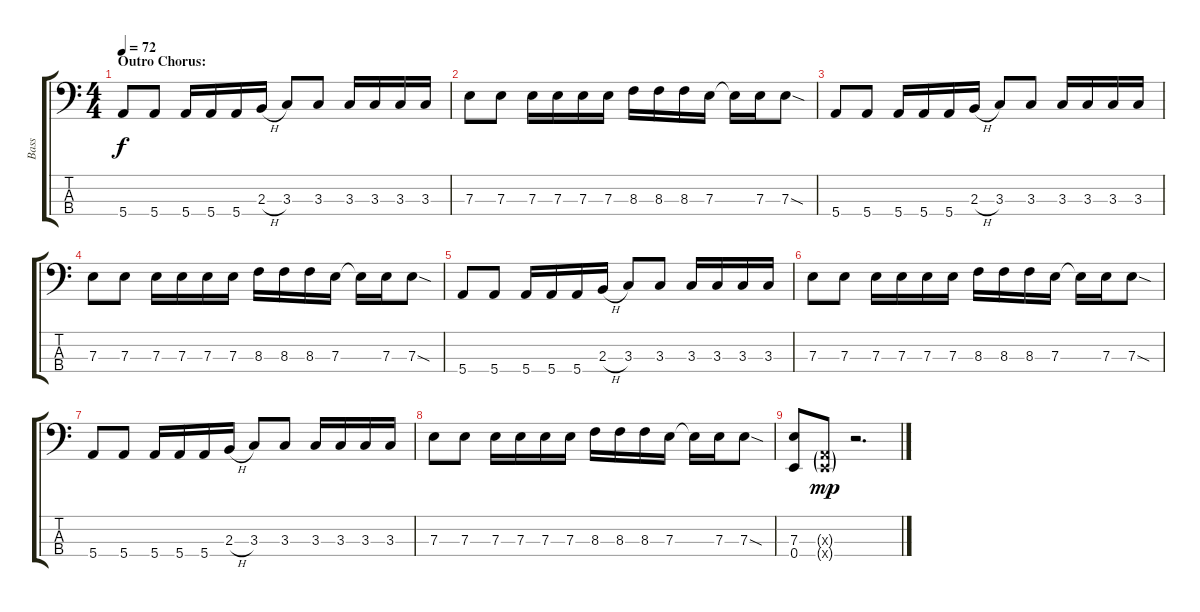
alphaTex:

\track ("Bass" "Bass") {instrument electricbasspick}
\staff {score tabs}
\tuning (G2 D2 A1 E1) {hide}
\ts (4 4)
\section ("" "Outro Chorus:")
\tempo 72
\clef f4
\ks c
5.4.8{dy f} 5.4.8 5.4.16 5.4.16 5.4.16 2.3{h}.16 3.3.8 3.3.8 3.3.16 3.3.16 3.3.16 3.3.16 |
7.3.8 7.3.8 7.3.16 7.3.16 7.3.16 7.3.16 8.3.16 8.3.16 8.3.16 7.3.16 7.3{t}.16 7.3.16 7.3{sod}.8 |
5.4.8 5.4.8 5.4.16 5.4.16 5.4.16 2.3{h}.16 3.3.8 3.3.8 3.3.16 3.3.16 3.3.16 3.3.16 |
7.3.8 7.3.8 7.3.16 7.3.16 7.3.16 7.3.16 8.3.16 8.3.16 8.3.16 7.3.16 7.3{t}.16 7.3.16 7.3{sod}.8 |
5.4.8 5.4.8 5.4.16 5.4.16 5.4.16 2.3{h}.16 3.3.8 3.3.8 3.3.16 3.3.16 3.3.16 3.3.16 |
7.3.8 7.3.8 7.3.16 7.3.16 7.3.16 7.3.16 8.3.16 8.3.16 8.3.16 7.3.16 7.3{t}.16 7.3.16 7.3{sod}.8 |
5.4.8 5.4.8 5.4.16 5.4.16 5.4.16 2.3{h}.16 3.3.8 3.3.8 3.3.16 3.3.16 3.3.16 3.3.16 |
7.3.8 7.3.8 7.3.16 7.3.16 7.3.16 7.3.16 8.3.16 8.3.16 8.3.16 7.3.16 7.3{t}.16 7.3.16 7.3{sod}.8 |
(7.3 0.4).8 (0.3{g x} 0.4{g x}).8{dy mp} r.2{d}
